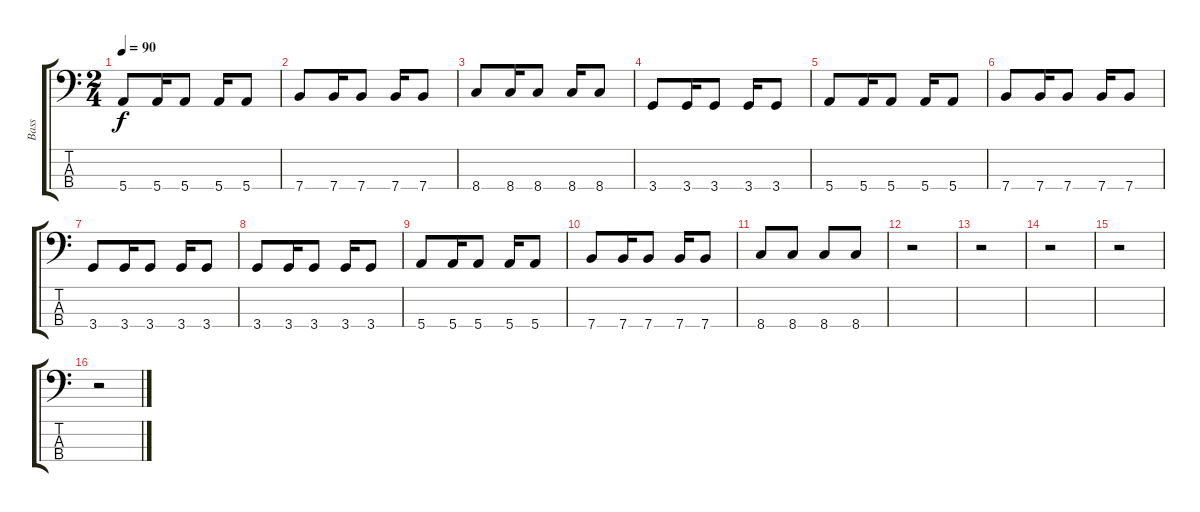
\track ("Bass" "Bass") {instrument electricbassfinger}
\staff {score tabs}
\tuning (G2 D2 A1 E1) {hide}
\ts (2 4)
\tempo 90
\clef f4
\ks c
5.4.8{dy f} 5.4.16 5.4.8 5.4.16 5.4.8 |
7.4.8 7.4.16 7.4.8 7.4.16 7.4.8 |
8.4.8 8.4.16 8.4.8 8.4.16 8.4.8 |
3.4.8 3.4.16 3.4.8 3.4.16 3.4.8 |
5.4.8 5.4.16 5.4.8 5.4.16 5.4.8 |
7.4.8 7.4.16 7.4.8 7.4.16 7.4.8 |
3.4.8 3.4.16 3.4.8 3.4.16 3.4.8 |
3.4.8 3.4.16 3.4.8 3.4.16 3.4.8 |
5.4.8 5.4.16 5.4.8 5.4.16 5.4.8 |
7.4.8 7.4.16 7.4.8 7.4.16 7.4.8 |
8.4.8 8.4.8 8.4.8 8.4.8 |
r.2 |
r.2 |
r.2 |
r.2 |
r.2
